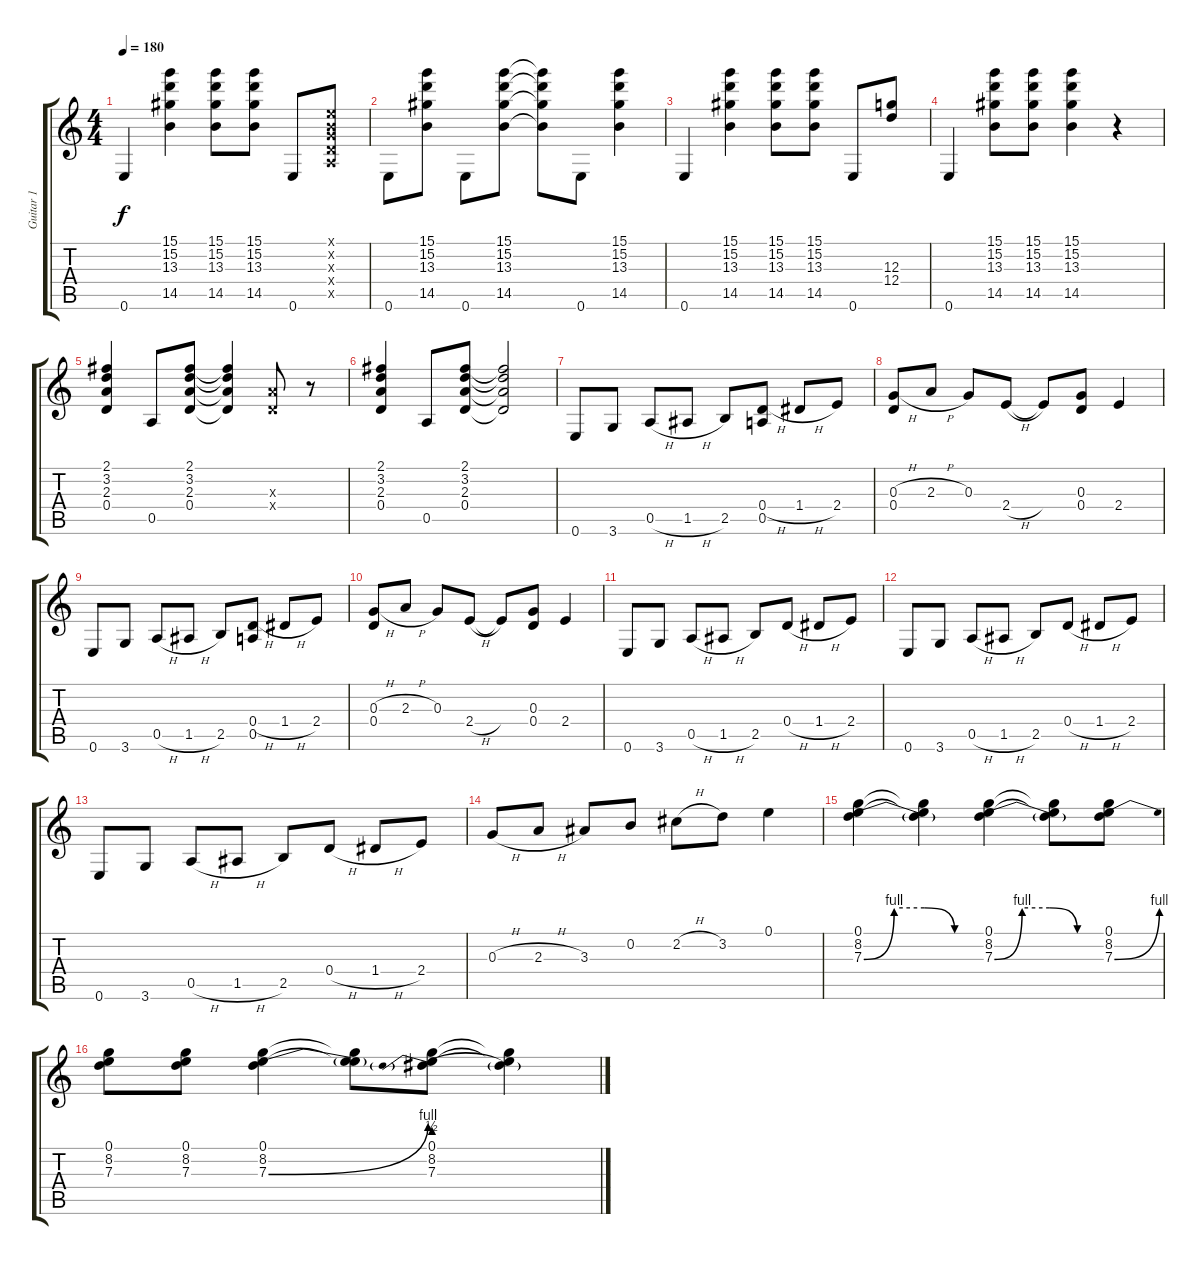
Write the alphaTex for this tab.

\track ("Guitar 1" "Guitar 1") {instrument distortionguitar}
\staff {score tabs}
\tuning (E4 B3 G3 D3 A2 E2) {hide}
\ts (4 4)
\tempo 180
\clef g2
\ks c
0.6.4{dy f} (15.1 15.2 13.3 14.5).4 (15.1 15.2 13.3 14.5).8 (15.1 15.2 13.3 14.5).8 0.6.8 (0.1{x} 0.2{x} 0.3{x} 0.4{x} 0.5{x}).8 |
0.6.8 (15.1 15.2 13.3 14.5).8 0.6.8 (15.1 15.2 13.3 14.5).8 (15.1{t} 15.2{t} 13.3{t} 14.5{t}).8 0.6.8 (15.1 15.2 13.3 14.5).4 |
0.6.4 (15.1 15.2 13.3 14.5).4 (15.1 15.2 13.3 14.5).8 (15.1 15.2 13.3 14.5).8 0.6.8 (12.3 12.4).8 |
0.6.4 (15.1 15.2 13.3 14.5).8 (15.1 15.2 13.3 14.5).8 (15.1 15.2 13.3 14.5).4 r.4 |
(2.1 3.2 2.3 0.4).4 0.5.8 (2.1 3.2 2.3 0.4).8 (2.1{t} 3.2{t} 2.3{t} 0.4{t}).4 (2.3{x} 0.4{x}).8 r.8 |
(2.1 3.2 2.3 0.4).4 0.5.8 (2.1 3.2 2.3 0.4).8 (2.1{t} 3.2{t} 2.3{t} 0.4{t}).2 |
0.6.8 3.6.8 0.5{h}.8 1.5{h}.8 2.5.8 (0.4{h} 0.5).8 1.4{h}.8 2.4.8 |
(0.3{h} 0.4).8 2.3{h}.8 0.3.8 2.4{h}.8 2.4{t}.8 (0.3 0.4).8 2.4.4 |
0.6.8 3.6.8 0.5{h}.8 1.5{h}.8 2.5.8 (0.4{h} 0.5).8 1.4{h}.8 2.4.8 |
(0.3{h} 0.4).8 2.3{h}.8 0.3.8 2.4{h}.8 2.4{t}.8 (0.3 0.4).8 2.4.4 |
0.6.8 3.6.8 0.5{h}.8 1.5{h}.8 2.5.8 0.4{h}.8 1.4{h}.8 2.4.8 |
0.6.8 3.6.8 0.5{h}.8 1.5{h}.8 2.5.8 0.4{h}.8 1.4{h}.8 2.4.8 |
0.6.8 3.6.8 0.5{h}.8 1.5{h}.8 2.5.8 0.4{h}.8 1.4{h}.8 2.4.8 |
0.3{h}.8 2.3{h}.8 3.3.8 0.2.8 2.2{h}.8 3.2.8 0.1.4 |
(0.1 8.2 7.3{be (custom 0 0 15 4 30 4 45 0 60 0)}).4 (0.1{t} 8.2{t} 7.3{t}).4 (0.1 8.2 7.3{be (custom 0 0 15 4 30 4 45 0 60 0)}).4 (0.1{t} 8.2{t} 7.3{t}).8 (0.1 8.2 7.3{be (bend 0 0 60 4)}).8 |
(0.1 8.2 7.3).8 (0.1 8.2 7.3).8 (0.1 8.2 7.3{be (bend 0 0 60 4)}).4 (0.1{t} 8.2{t} 7.3{t}).8 (0.1 8.2 7.3{be (prebend 0 2 60 2)}).8 (0.1{t} 8.2{t} 7.3{t}).4
